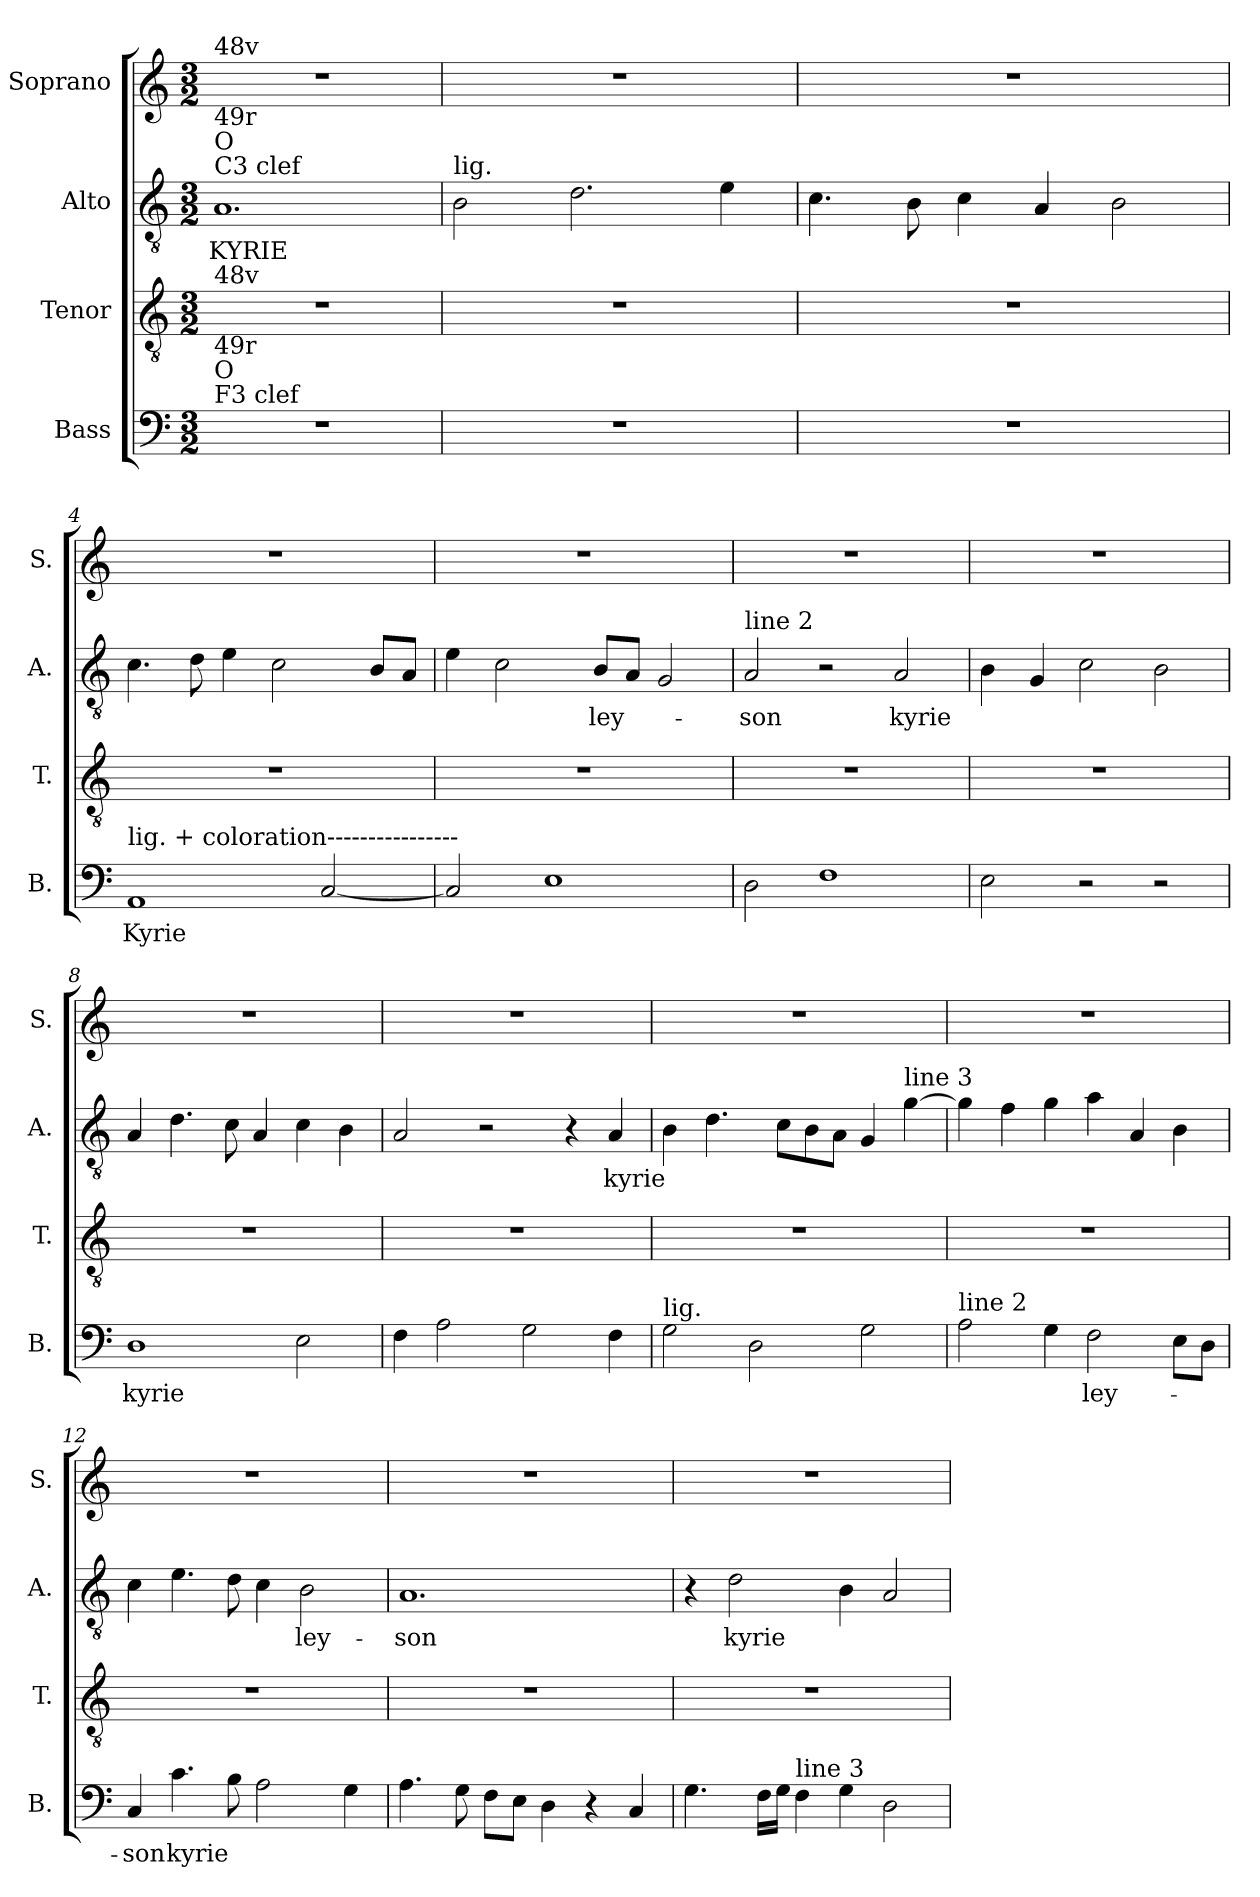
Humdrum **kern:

**kern	**text	**kern	**kern	**text	**kern
*part4	*part4	*part3	*part2	*part2	*part1
*staff4	*staff4	*staff3	*staff2	*staff2	*staff1
*I"Bass	*	*I"Tenor	*I"Alto	*	*I"Soprano
*I'B.	*	*I'T.	*I'A.	*	*I'S.
*clefF4	*	*clefGv2	*clefGv2	*	*clefG2
*k[]	*	*k[]	*k[]	*	*k[]
*M3/2	*	*M3/2	*M3/2	*	*M3/2
=1	=1	=1	=1	=1	=1
!	!	!	!	!	!LO:TX:a:t=48v
!	!	!	!LO:TX:a:t=C3 clef	!	!
!	!	!	!LO:TX:a:t=O	!	!
!	!	!	!LO:TX:a:t=49r	!	!
!	!	!LO:TX:a:t=48v	!	!	!
!LO:TX:a:t=F3 clef	!	!	!	!	!
!LO:TX:a:t=O	!	!	!	!	!
!LO:TX:a:t=49r	!	!	!	!	!
!	!	!	!	!LO:LY:b	!
1.r	.	1.r	1.A	KYRIE	1.r
=2	=2	=2	=2	=2	=2
!	!	!	!LO:TX:a:t=lig.	!	!
1.r	.	1.r	2B\	.	1.r
.	.	.	2.d\	.	.
.	.	.	4e\	.	.
=3	=3	=3	=3	=3	=3
1.r	.	1.r	4.c\	.	1.r
.	.	.	8B\	.	.
.	.	.	4c\	.	.
.	.	.	4A/	.	.
.	.	.	2B\	.	.
=4	=4	=4	=4	=4	=4
!LO:TX:a:t=lig. + coloration----------------	!	!	!	!	!
!	!LO:LY:b	!	!	!	!
1AA	Kyrie	1.r	4.c\	.	1.r
.	.	.	8d\	.	.
.	.	.	4e\	.	.
.	.	.	2c\	.	.
[2C/	.	.	.	.	.
.	.	.	8B/L	.	.
.	.	.	8A/J	.	.
=5	=5	=5	=5	=5	=5
2C/]	.	1.r	4e\	.	1.r
.	.	.	2c\	.	.
1E	.	.	.	.	.
!	!	!	!	!LO:LY:b	!
.	.	.	8B/L	ley-	.
.	.	.	8A/J	.	.
.	.	.	2G/	.	.
=6	=6	=6	=6	=6	=6
!	!	!	!LO:TX:a:t=line 2	!	!
!	!	!	!	!LO:LY:b	!
2D\	.	1.r	2A/	-son	1.r
1F	.	.	2r	.	.
!	!	!	!	!LO:LY:b	!
.	.	.	2A/	kyrie	.
=7	=7	=7	=7	=7	=7
2E\	.	1.r	4B\	.	1.r
.	.	.	4G/	.	.
2r	.	.	2c\	.	.
2r	.	.	2B\	.	.
!!LO:LB:g=z
=8	=8	=8	=8	=8	=8
!	!LO:LY:b	!	!	!	!
1D	kyrie	1.r	4A/	.	1.r
.	.	.	4.d\	.	.
.	.	.	8c\	.	.
.	.	.	4A/	.	.
2E\	.	.	4c\	.	.
.	.	.	4B\	.	.
=9	=9	=9	=9	=9	=9
4F\	.	1.r	2A/	.	1.r
2A\	.	.	.	.	.
.	.	.	2r	.	.
2G\	.	.	.	.	.
.	.	.	4r	.	.
!	!	!	!	!LO:LY:b	!
4F\	.	.	4A/	kyrie	.
=10	=10	=10	=10	=10	=10
!LO:TX:a:t=lig.	!	!	!	!	!
2G\	.	1.r	4B\	.	1.r
.	.	.	4.d\	.	.
2D\	.	.	.	.	.
.	.	.	8c\L	.	.
.	.	.	8B\	.	.
.	.	.	8A\J	.	.
2G\	.	.	4G/	.	.
!	!	!	!LO:TX:a:t=line 3	!	!
.	.	.	[4g\	.	.
=11	=11	=11	=11	=11	=11
!LO:TX:a:t=line 2	!	!	!	!	!
2A\	.	1.r	4g\]	.	1.r
.	.	.	4f\	.	.
4G\	.	.	4g\	.	.
!	!LO:LY:b	!	!	!	!
2F\	ley-	.	4a\	.	.
.	.	.	4A/	.	.
8E\L	.	.	4B\	.	.
8D\J	.	.	.	.	.
=12	=12	=12	=12	=12	=12
!	!LO:LY:b	!	!	!	!
4C/	-son	1.r	4c\	.	1.r
!	!LO:LY:b	!	!	!	!
4.c\	kyrie	.	4.e\	.	.
8B\	.	.	8d\	.	.
2A\	.	.	4c\	.	.
!	!	!	!	!LO:LY:b	!
.	.	.	2B\	ley-	.
4G\	.	.	.	.	.
=13	=13	=13	=13	=13	=13
!	!	!	!	!LO:LY:b	!
4.A\	.	1.r	1.A	-son	1.r
8G\	.	.	.	.	.
8F\L	.	.	.	.	.
8E\J	.	.	.	.	.
4D\	.	.	.	.	.
4r	.	.	.	.	.
4C/	.	.	.	.	.
!!LO:LB:g=z
=14	=14	=14	=14	=14	=14
4.G\	.	1.r	4r	.	1.r
!	!	!	!	!LO:LY:b	!
.	.	.	2d\	kyrie	.
16F\LL	.	.	.	.	.
16G\JJ	.	.	.	.	.
!LO:TX:a:t=line 3	!	!	!	!	!
4F\	.	.	.	.	.
4G\	.	.	4B\	.	.
2D\	.	.	2A/	.	.
=	=	=	=	=	=
*-	*-	*-	*-	*-	*-
